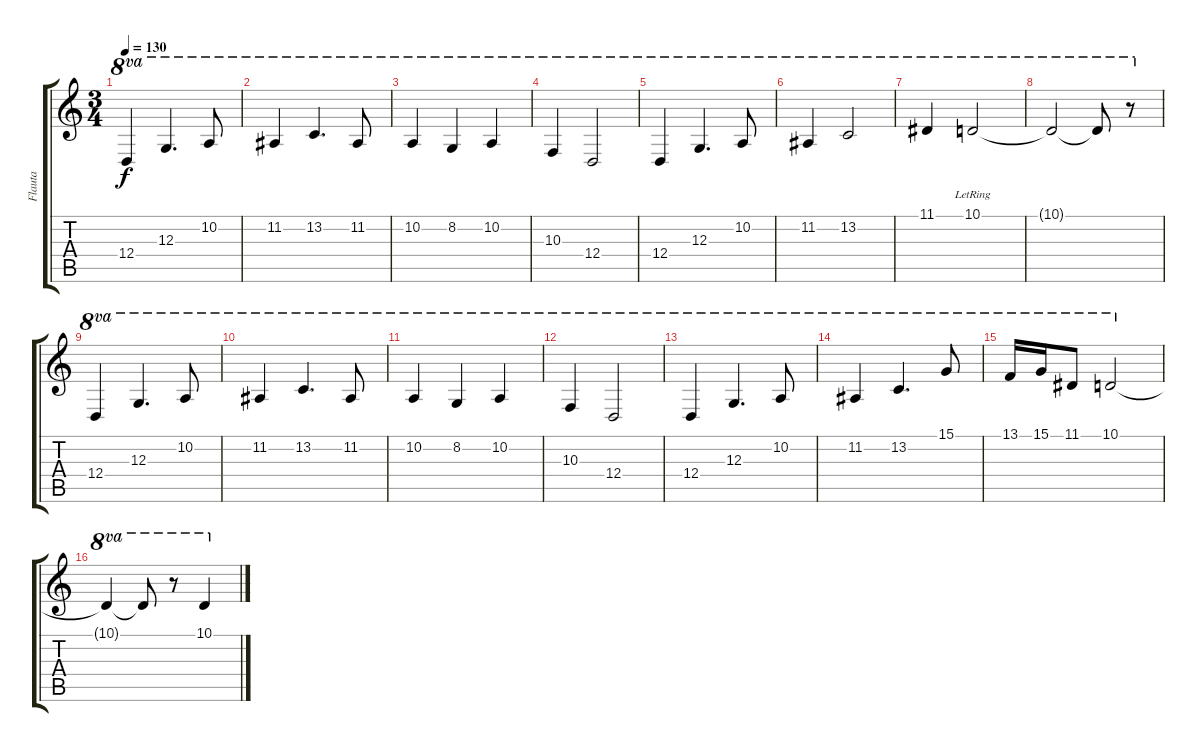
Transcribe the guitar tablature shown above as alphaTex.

\track ("Flauta" "Flauta") {instrument flute}
\staff {score tabs}
\tuning (E4 B3 G3 D3 A2 E2) {hide}
\ts (3 4)
\tempo 130
\clef g2
\ks c
12.4.4{ot 8va dy f volume 10 instrument flute} 12.3.4{d ot 8va} 10.2.8{ot 8va} |
11.2.4{ot 8va} 13.2.4{d ot 8va} 11.2.8{ot 8va} |
10.2.4{ot 8va} 8.2.4{ot 8va} 10.2.4{ot 8va} |
10.3.4{ot 8va} 12.4.2{ot 8va} |
12.4.4{ot 8va} 12.3.4{d ot 8va} 10.2.8{ot 8va} |
11.2.4{ot 8va} 13.2.2{ot 8va} |
11.1.4{ot 8va} 10.1{lr}.2{ot 8va} |
10.1{t}.2{ot 8va} 10.1{t}.8{ot 8va} r.8{ot 8va} |
12.4.4{ot 8va} 12.3.4{d ot 8va} 10.2.8{ot 8va} |
11.2.4{ot 8va} 13.2.4{d ot 8va} 11.2.8{ot 8va} |
10.2.4{ot 8va} 8.2.4{ot 8va} 10.2.4{ot 8va} |
10.3.4{ot 8va} 12.4.2{ot 8va} |
12.4.4{ot 8va} 12.3.4{d ot 8va} 10.2.8{ot 8va} |
11.2.4{ot 8va} 13.2.4{d ot 8va} 15.1.8{ot 8va} |
13.1.16{ot 8va} 15.1.16{ot 8va} 11.1.8{ot 8va} 10.1.2{ot 8va} |
10.1{t}.4{ot 8va} 10.1{t}.8{ot 8va} r.8{ot 8va} 10.1.4{ot 8va volume 11}
